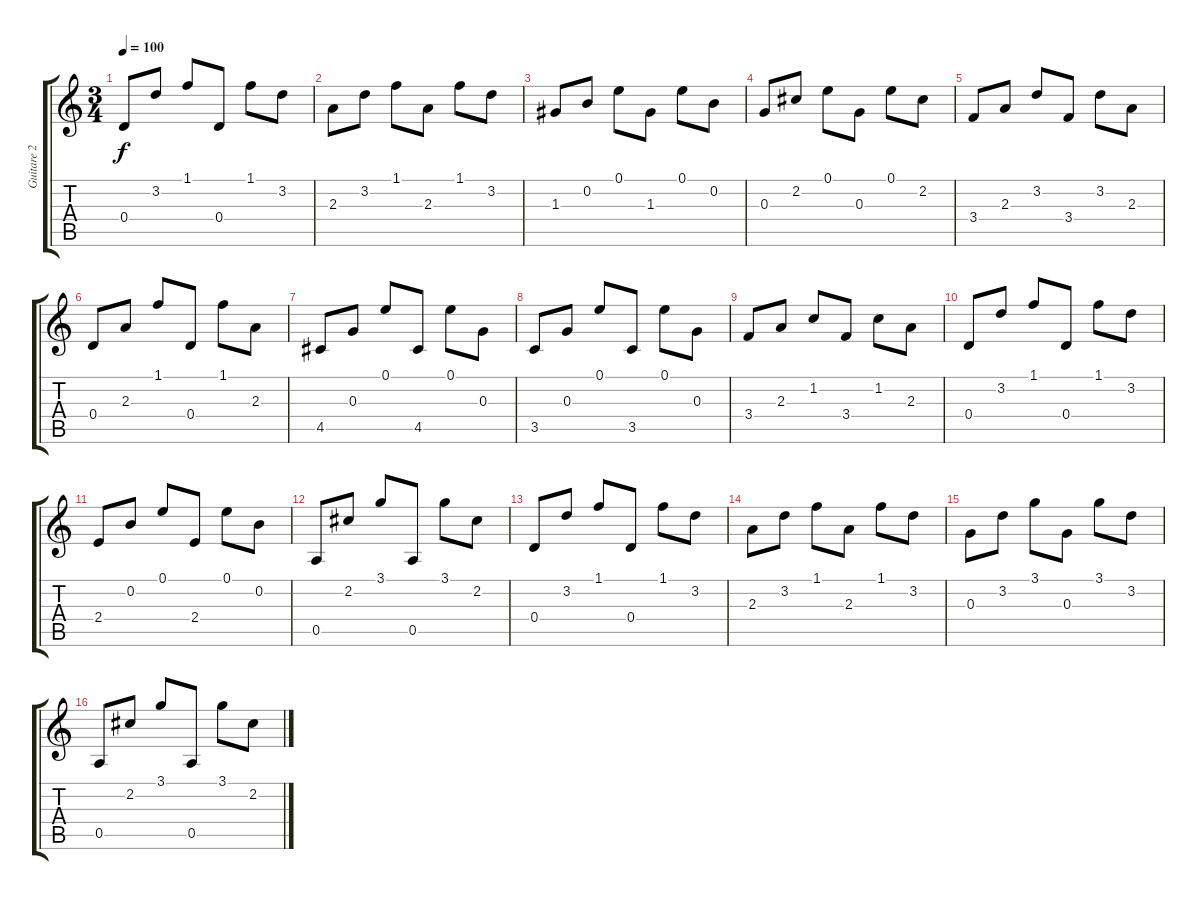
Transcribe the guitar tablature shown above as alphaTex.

\track ("Guitare 2" "Guitare 2") {instrument acousticguitarsteel}
\staff {score tabs}
\tuning (E4 B3 G3 D3 A2 E2) {hide}
\ts (3 4)
\tempo 100
\clef g2
\ks c
0.4.8{dy f instrument acousticguitarsteel} 3.2.8 1.1.8 0.4.8 1.1.8 3.2.8 |
2.3.8 3.2.8 1.1.8 2.3.8 1.1.8 3.2.8 |
1.3.8 0.2.8 0.1.8 1.3.8 0.1.8 0.2.8 |
0.3.8 2.2.8 0.1.8 0.3.8 0.1.8 2.2.8 |
3.4.8 2.3.8 3.2.8 3.4.8 3.2.8 2.3.8 |
0.4.8 2.3.8 1.1.8 0.4.8 1.1.8 2.3.8 |
4.5.8 0.3.8 0.1.8 4.5.8 0.1.8 0.3.8 |
3.5.8 0.3.8 0.1.8 3.5.8 0.1.8 0.3.8 |
3.4.8 2.3.8 1.2.8 3.4.8 1.2.8 2.3.8 |
0.4.8 3.2.8 1.1.8 0.4.8 1.1.8 3.2.8 |
2.4.8 0.2.8 0.1.8 2.4.8 0.1.8 0.2.8 |
0.5.8 2.2.8 3.1.8 0.5.8 3.1.8 2.2.8 |
0.4.8 3.2.8 1.1.8 0.4.8 1.1.8 3.2.8 |
2.3.8 3.2.8 1.1.8 2.3.8 1.1.8 3.2.8 |
0.3.8 3.2.8 3.1.8 0.3.8 3.1.8 3.2.8 |
0.5.8 2.2.8 3.1.8 0.5.8 3.1.8 2.2.8
